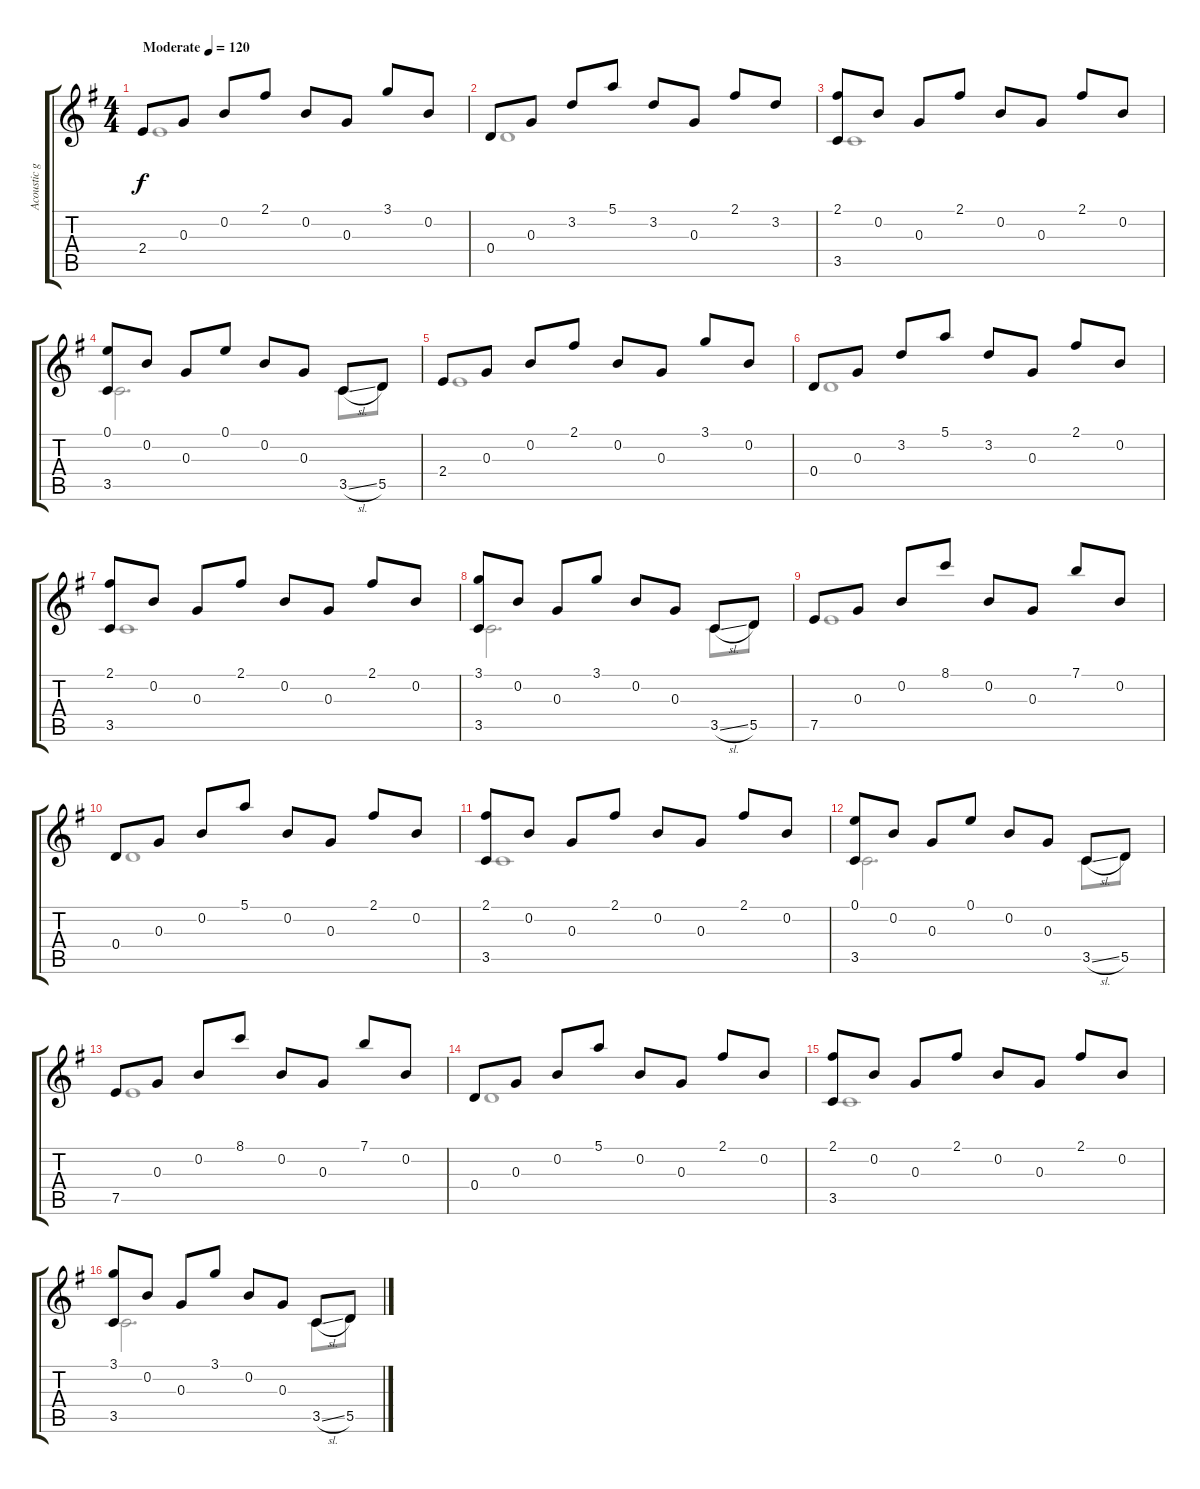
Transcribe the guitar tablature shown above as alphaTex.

\track ("Acoustic guitar" "Acoustic g") {instrument acousticguitarnylon}
\staff {score tabs}
\tuning (E4 B3 G3 D3 A2 E2) {hide}
\voice
\ts (4 4)
\tempo (120 "Moderate")
\clef g2
\ks eminor
2.4.8{dy f instrument acousticguitarnylon} 0.3.8 0.2.8 2.1.8 0.2.8 0.3.8 3.1.8 0.2.8 |
0.4.8 0.3.8 3.2.8 5.1.8 3.2.8 0.3.8 2.1.8 3.2.8 |
(2.1 3.5).8 0.2.8 0.3.8 2.1.8 0.2.8 0.3.8 2.1.8 0.2.8 |
(0.1 3.5).8 0.2.8 0.3.8 0.1.8 0.2.8 0.3.8 3.5{sl}.8 5.5.8 |
2.4.8 0.3.8 0.2.8 2.1.8 0.2.8 0.3.8 3.1.8 0.2.8 |
0.4.8 0.3.8 3.2.8 5.1.8 3.2.8 0.3.8 2.1.8 0.2.8 |
(2.1 3.5).8 0.2.8 0.3.8 2.1.8 0.2.8 0.3.8 2.1.8 0.2.8 |
(3.1 3.5).8 0.2.8 0.3.8 3.1.8 0.2.8 0.3.8 3.5{sl}.8 5.5.8 |
7.5.8 0.3.8 0.2.8 8.1.8 0.2.8 0.3.8 7.1.8 0.2.8 |
0.4.8 0.3.8 0.2.8 5.1.8 0.2.8 0.3.8 2.1.8 0.2.8 |
(2.1 3.5).8 0.2.8 0.3.8 2.1.8 0.2.8 0.3.8 2.1.8 0.2.8 |
(0.1 3.5).8 0.2.8 0.3.8 0.1.8 0.2.8 0.3.8 3.5{sl}.8 5.5.8 |
7.5.8 0.3.8 0.2.8 8.1.8 0.2.8 0.3.8 7.1.8 0.2.8 |
0.4.8 0.3.8 0.2.8 5.1.8 0.2.8 0.3.8 2.1.8 0.2.8 |
(2.1 3.5).8 0.2.8 0.3.8 2.1.8 0.2.8 0.3.8 2.1.8 0.2.8 |
(3.1 3.5).8 0.2.8 0.3.8 3.1.8 0.2.8 0.3.8 3.5{sl}.8 5.5.8
\voice
\clef g2
\ottava regular
\simile none
\ks eminor
2.4.1{dy f} |
0.4.1 |
3.5.1 |
3.5.2{d} 3.5.8 5.5.8 |
2.4.1 |
0.4.1 |
3.5.1 |
3.5.2{d} 3.5.8 5.5.8 |
7.5.1 |
0.4.1 |
3.5.1 |
3.5.2{d} 3.5.8 5.5.8 |
7.5.1 |
0.4.1 |
3.5.1 |
3.5.2{d} 3.5.8 5.5.8
